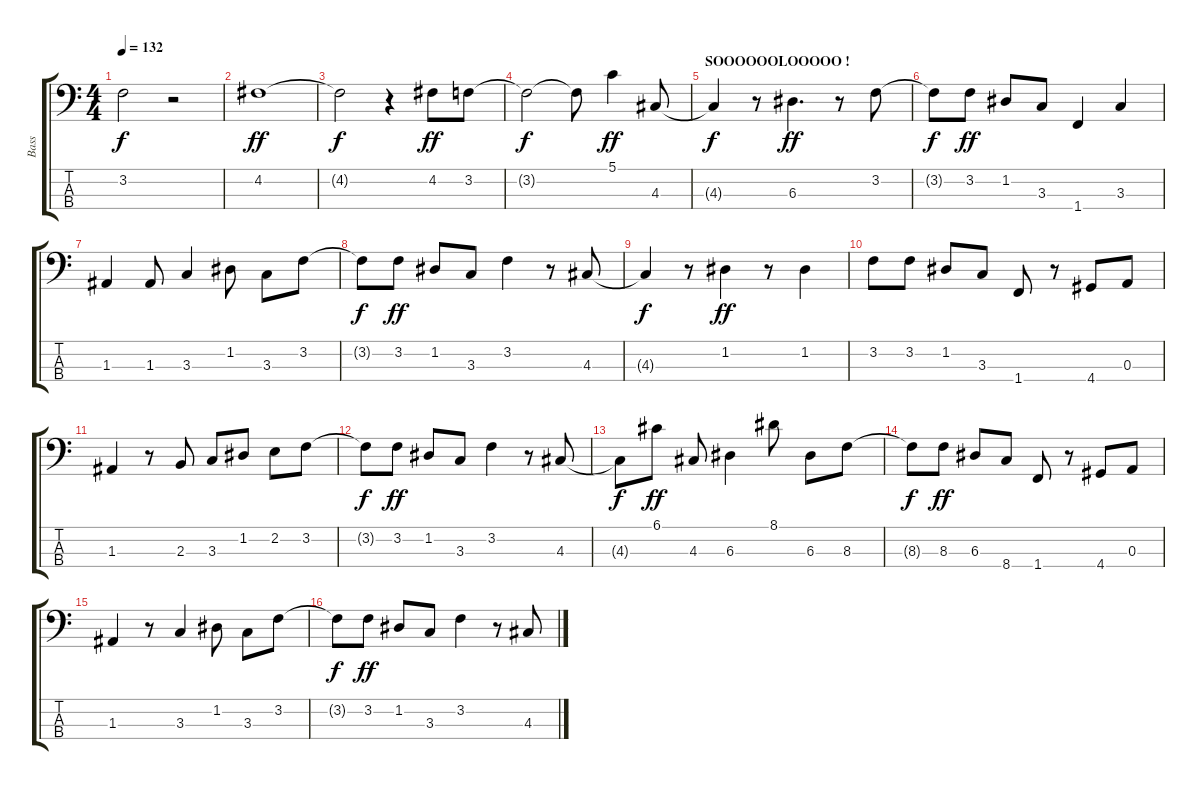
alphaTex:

\track ("Bass" "Bass") {instrument electricbassfinger}
\staff {score tabs}
\tuning (G2 D2 A1 E1) {hide}
\ts (4 4)
\tempo 132
\clef f4
\ks c
3.2{t}.2{dy f} r.2 |
4.2.1{dy ff} |
4.2{t}.2{dy f} r.4 4.2.8{dy ff} 3.2.8 |
3.2{t}.2{dy f} 3.2{t}.8 5.1.4{dy ff} 4.3.8 |
\section ("" "SOOOOOOLOOOOO !")
4.3{t}.4{dy f} r.8 6.3.4{d dy ff} r.8 3.2.8 |
3.2{t}.8{dy f} 3.2.8{dy ff} 1.2.8 3.3.8 1.4.4 3.3.4 |
1.3.4 1.3.8 3.3.4 1.2.8 3.3.8 3.2.8 |
3.2{t}.8{dy f} 3.2.8{dy ff} 1.2.8 3.3.8 3.2.4 r.8 4.3.8 |
4.3{t}.4{dy f} r.8 1.2.4{dy ff} r.8 1.2.4 |
3.2.8 3.2.8 1.2.8 3.3.8 1.4.8 r.8 4.4.8 0.3.8 |
1.3.4 r.8 2.3.8 3.3.8 1.2.8 2.2.8 3.2.8 |
3.2{t}.8{dy f} 3.2.8{dy ff} 1.2.8 3.3.8 3.2.4 r.8 4.3.8 |
4.3{t}.8{dy f} 6.1.8{dy ff} 4.3.8 6.3.4 8.1.8 6.3.8 8.3.8 |
8.3{t}.8{dy f} 8.3.8{dy ff} 6.3.8 8.4.8 1.4.8 r.8 4.4.8 0.3.8 |
1.3.4 r.8 3.3.4 1.2.8 3.3.8 3.2.8 |
3.2{t}.8{dy f} 3.2.8{dy ff} 1.2.8 3.3.8 3.2.4 r.8 4.3.8
